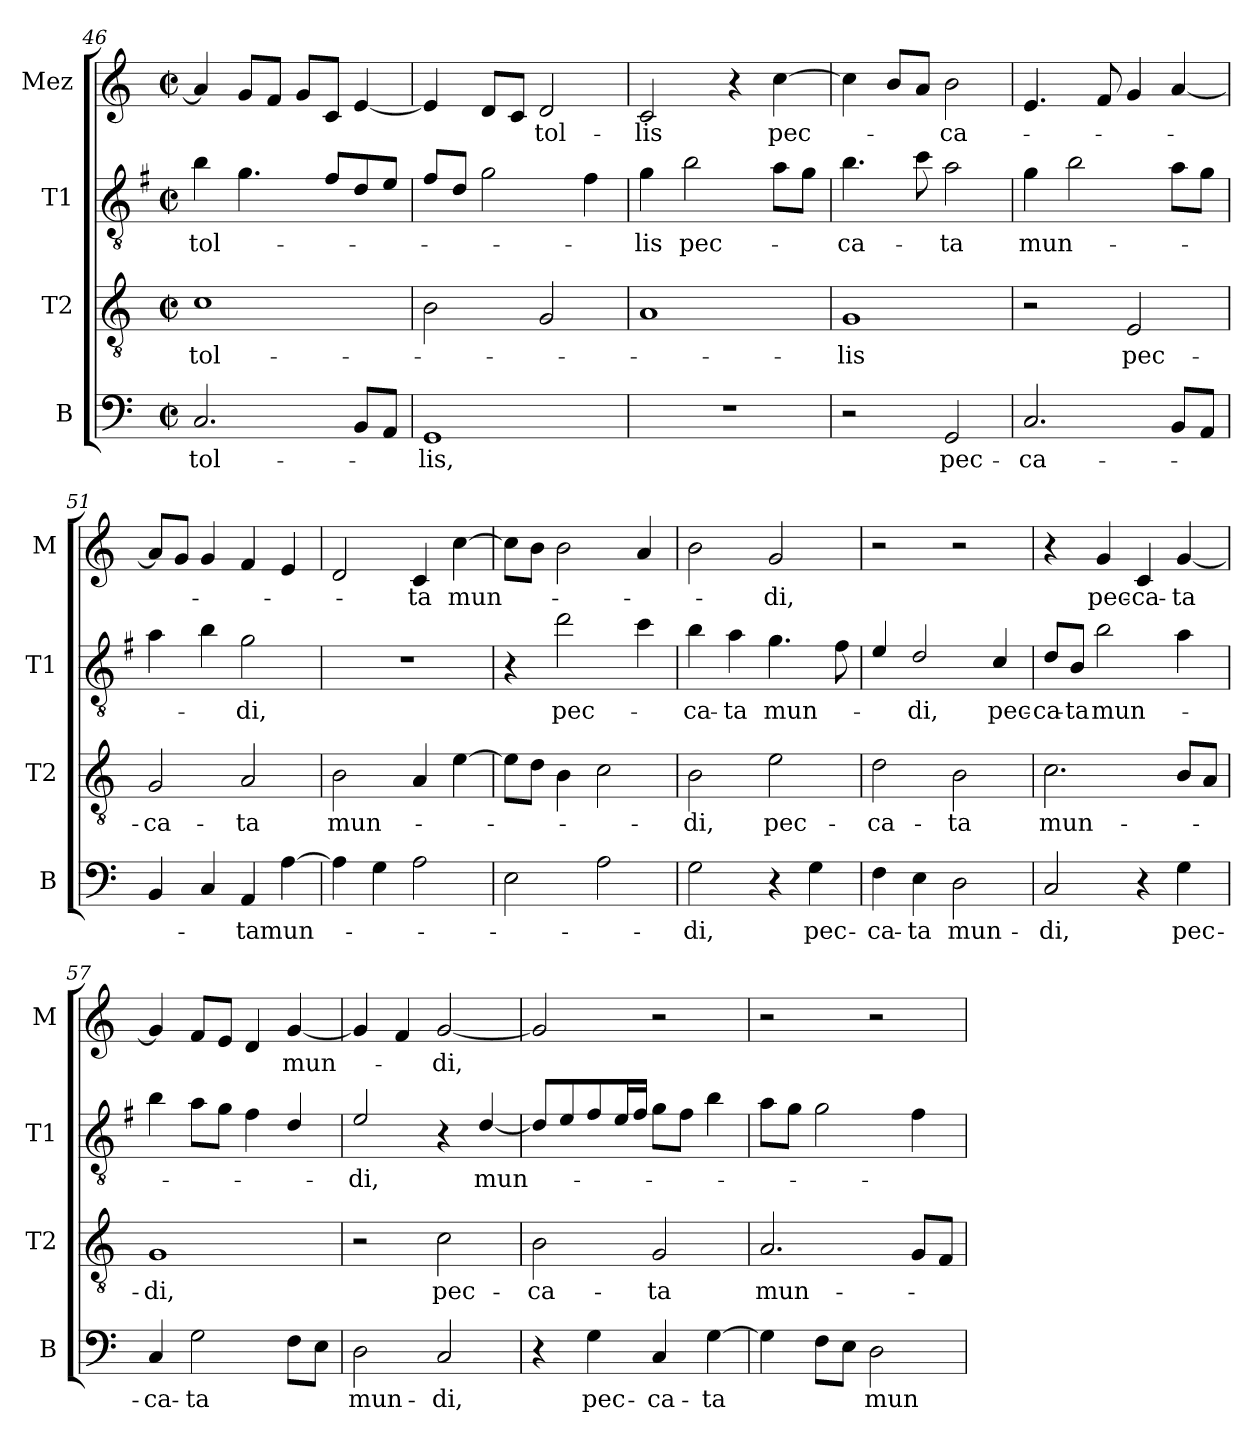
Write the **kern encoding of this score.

**kern	**text	**kern	**text	**kern	**text	**kern	**text
*part4	*part4	*part3	*part3	*part2	*part2	*part1	*part1
*staff4	*staff4	*staff3	*staff3	*staff2	*staff2	*staff1	*staff1
*I"B	*	*I"T2	*	*I"T1	*	*I"Mez	*
*I'B	*	*I'T2	*	*I'T1	*	*I'M	*
*clefF4	*	*clefGv2	*	*clefGv2	*	*clefG2	*
*	*	*	*	*ITrd4c7	*	*	*
*k[]	*	*k[]	*	*k[]	*	*k[]	*
*M2/2	*	*M2/2	*	*M2/2	*	*M2/2	*
*met(c|)	*	*met(c|)	*	*met(c|)	*	*met(c|)	*
=46	=46	=46	=46	=46	=46	=46	=46
!	!LO:LY:b	!	!LO:LY:b	!	!LO:LY:b	!	!
2.C/	tol-	1c	tol-	4e\	tol-	4a/]	.
.	.	.	.	4.c\	.	8g/L	.
.	.	.	.	.	.	8f/J	.
.	.	.	.	.	.	8g/L	.
.	.	.	.	8B/L	.	8c/J	.
8BB/L	.	.	.	8G/	.	[4e/	.
8AA/J	.	.	.	8A/J	.	.	.
!!LO:LB:g=z
=47	=47	=47	=47	=47	=47	=47	=47
!	!LO:LY:b	!	!	!	!	!	!
1GG	-lis,	2B\	.	8B/L	.	4e/]	.
.	.	.	.	8G/J	.	.	.
.	.	.	.	2c\	.	8d/L	.
.	.	.	.	.	.	8c/J	.
!	!	!	!	!	!	!	!LO:LY:b
.	.	2G/	.	.	.	2d/	-tol-
.	.	.	.	4B\	.	.	.
=48	=48	=48	=48	=48	=48	=48	=48
!	!	!	!	!	!LO:LY:b	!	!LO:LY:b
1r	.	1A	.	4c\	-lis	2c/	-lis
!	!	!	!	!	!LO:LY:b	!	!
.	.	.	.	2e\	pec-	.	.
.	.	.	.	.	.	4r	.
!	!	!	!	!	!	!	!LO:LY:b
.	.	.	.	8d\L	.	[4cc\	pec-
.	.	.	.	8c\J	.	.	.
=49	=49	=49	=49	=49	=49	=49	=49
!	!	!	!LO:LY:b	!	!LO:LY:b	!	!
2r	.	1G	-lis	4.e\	-ca-	4cc\]	.
.	.	.	.	.	.	8b/L	.
.	.	.	.	8f\	.	8a/J	.
!	!LO:LY:b	!	!	!	!LO:LY:b	!	!LO:LY:b
2GG/	pec-	.	.	2d\	ta	2b\	-ca-
=50	=50	=50	=50	=50	=50	=50	=50
!	!LO:LY:b	!	!	!	!LO:LY:b	!	!
2.C/	-ca-	2r	.	4c\	mun-	4.e/	.
.	.	.	.	2e\	.	.	.
.	.	.	.	.	.	8f/	.
!	!	!	!LO:LY:b	!	!	!	!
.	.	2E/	pec-	.	.	4g/	.
8BB/L	.	.	.	8d\L	.	[4a/	.
8AA/J	.	.	.	8c\J	.	.	.
=51	=51	=51	=51	=51	=51	=51	=51
!	!	!	!LO:LY:b	!	!	!	!
4BB/	.	2G/	-ca-	4d\	.	8a/L]	.
.	.	.	.	.	.	8g/J	.
4C/	.	.	.	4e\	.	4g/	.
!	!LO:LY:b	!	!LO:LY:b	!	!LO:LY:b	!	!
4AA/	-ta	2A/	-ta	2c\	-di,	4f/	.
!	!LO:LY:b	!	!	!	!	!	!
[4A\	mun-	.	.	.	.	4e/	.
=52	=52	=52	=52	=52	=52	=52	=52
!	!	!	!LO:LY:b	!	!	!	!
4A\]	.	2B\	mun-	1r	.	2d/	.
4G\	.	.	.	.	.	.	.
!	!	!	!	!	!	!	!LO:LY:b
2A\	.	4A/	.	.	.	4c/	-ta
!	!	!	!	!	!	!	!LO:LY:b
.	.	[4e\	.	.	.	[4cc\	mun-
!!LO:PB:g=z
=53	=53	=53	=53	=53	=53	=53	=53
2E\	.	8e\L]	.	4r	.	8cc\L]	.
.	.	8d\J	.	.	.	8b\J	.
!	!	!	!	!	!LO:LY:b	!	!
.	.	4B\	.	2g\	pec-	2b\	.
2A\	.	2c\	.	.	.	.	.
.	.	.	.	4f\	.	4a/	.
=54	=54	=54	=54	=54	=54	=54	=54
!	!LO:LY:b	!	!LO:LY:b	!	!LO:LY:b	!	!
2G\	-di,	2B\	-di,	4e\	-ca-	2b\	.
!	!	!	!	!	!LO:LY:b	!	!
.	.	.	.	4d\	-ta	.	.
!	!	!	!LO:LY:b	!	!LO:LY:b	!	!LO:LY:b
4r	.	2e\	pec-	4.c\	mun-	2g/	-di,
!	!LO:LY:b	!	!	!	!	!	!
4G\	pec-	.	.	.	.	.	.
.	.	.	.	8B\	.	.	.
=55	=55	=55	=55	=55	=55	=55	=55
!	!LO:LY:b	!	!LO:LY:b	!	!	!	!
4F\	-ca-	2d\	-ca-	4A/	.	2r	.
!	!LO:LY:b	!	!	!	!LO:LY:b	!	!
4E\	-ta	.	.	2G/	di,	.	.
!	!LO:LY:b	!	!LO:LY:b	!	!	!	!
2D\	mun-	2B\	-ta	.	.	2r	.
!	!	!	!	!	!LO:LY:b	!	!
.	.	.	.	4F/	pec-	.	.
=56	=56	=56	=56	=56	=56	=56	=56
!	!LO:LY:b	!	!LO:LY:b	!	!LO:LY:b	!	!
2C/	-di,	2.c\	mun-	8G/L	-ca-	4r	.
!	!	!	!	!	!LO:LY:b	!	!
.	.	.	.	8E/J	-ta	.	.
!	!	!	!	!	!LO:LY:b	!	!LO:LY:b
.	.	.	.	2e\	mun-	4g/	pec-
!	!	!	!	!	!	!	!LO:LY:b
4r	.	.	.	.	.	4c/	-ca-
!	!LO:LY:b	!	!	!	!	!	!LO:LY:b
4G\	pec-	8B/L	.	4d\	.	[4g/	-ta
.	.	8A/J	.	.	.	.	.
=57	=57	=57	=57	=57	=57	=57	=57
!	!LO:LY:b	!	!LO:LY:b	!	!	!	!
4C/	-ca-	1G	-di,	4e\	.	4g/]	.
!	!LO:LY:b	!	!	!	!	!	!
2G\	-ta	.	.	8d\L	.	8f/L	.
.	.	.	.	8c\J	.	8e/J	.
.	.	.	.	4B\	.	4d/	.
!	!	!	!	!	!	!	!LO:LY:b
8F\L	.	.	.	4G/	.	[4g/	mun-
8E\J	.	.	.	.	.	.	.
!!LO:LB:g=z
=58	=58	=58	=58	=58	=58	=58	=58
!	!LO:LY:b	!	!	!	!LO:LY:b	!	!
2D\	mun-	2r	.	2A/	-di,	4g/]	.
.	.	.	.	.	.	4f/	.
!	!LO:LY:b	!	!LO:LY:b	!	!	!	!LO:LY:b
2C/	-di,	2c\	pec-	4r	.	[2g/	-di,
!	!	!	!	!	!LO:LY:b	!	!
.	.	.	.	[4G/	mun-	.	.
=59	=59	=59	=59	=59	=59	=59	=59
!	!	!	!LO:LY:b	!	!	!	!
4r	.	2B\	-ca-	8G/L]	.	2g/]	.
.	.	.	.	8A/	.	.	.
!	!LO:LY:b	!	!	!	!	!	!
4G\	pec-	.	.	8B/	.	.	.
.	.	.	.	16A/L	.	.	.
.	.	.	.	16B/JJ	.	.	.
!	!LO:LY:b	!	!LO:LY:b	!	!	!	!
4C/	-ca-	2G/	-ta	8c\L	.	2r	.
.	.	.	.	8B\J	.	.	.
!	!LO:LY:b	!	!	!	!	!	!
[4G\	-ta	.	.	4e\	.	.	.
=60	=60	=60	=60	=60	=60	=60	=60
!	!	!	!LO:LY:b	!	!	!	!
4G\]	.	2.A/	mun-	8d\L	.	2r	.
.	.	.	.	8c\J	.	.	.
8F\L	.	.	.	2c\	.	.	.
8E\J	.	.	.	.	.	.	.
!	!LO:LY:b	!	!	!	!	!	!
2D\	mun-	.	.	.	.	2r	.
.	.	8G/L	.	4B\	.	.	.
.	.	8F/J	.	.	.	.	.
=	=	=	=	=	=	=	=
*-	*-	*-	*-	*-	*-	*-	*-
